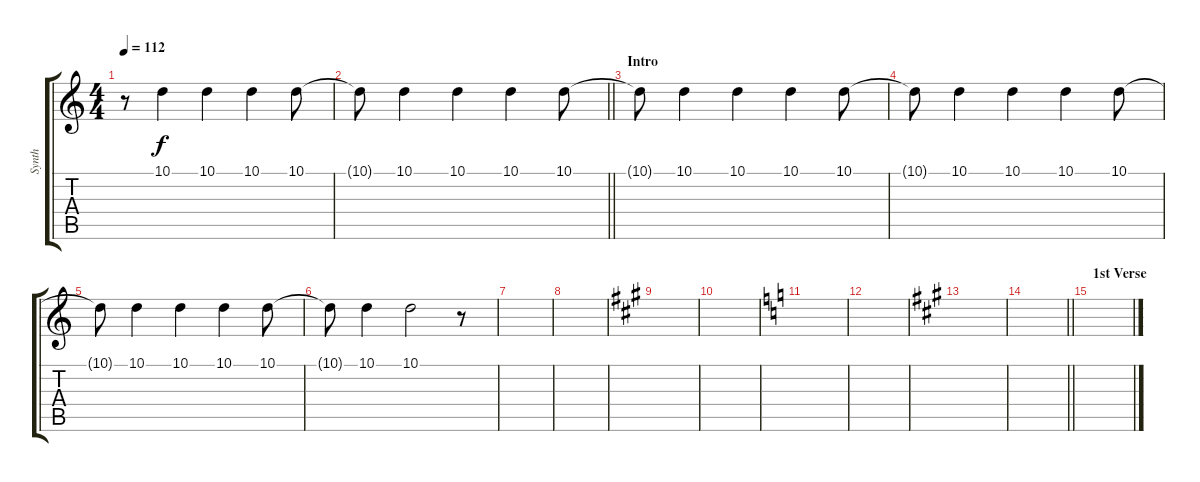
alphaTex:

\track ("Synth" "Synth") {instrument lead1square}
\staff {score tabs}
\tuning (E4 B3 G3 D3 A2 E2) {hide}
\ts (4 4)
\tempo 112
\clef g2
\ks c
r.8{dy f instrument lead1square} 10.1.4 10.1.4 10.1.4 10.1.8 |
\barLineRight lightlight
10.1{t}.8 10.1.4 10.1.4 10.1.4 10.1.8 |
\section ("" "Intro")
10.1{t}.8 10.1.4 10.1.4 10.1.4 10.1.8 |
10.1{t}.8 10.1.4 10.1.4 10.1.4 10.1.8 |
10.1{t}.8 10.1.4 10.1.4 10.1.4 10.1.8 |
10.1{t}.8 10.1.4 10.1.2 r.8 |
|
|
\ks a
|
|
\ks c
|
|
\ks a
|
\barLineRight lightlight
|
\section ("" "1st Verse")
